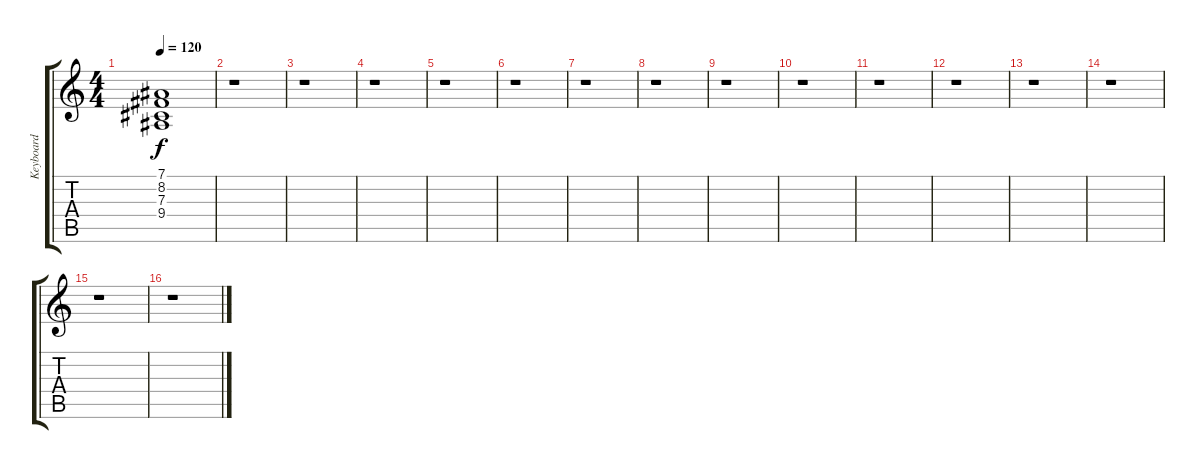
\track ("Keyboard" "Keyboard") {instrument stringensemble1}
\staff {score tabs}
\tuning (Eb4 Bb3 Gb3 Db3 Bb2 F2) {hide}
\ts (4 4)
\tempo 120
\clef g2
\ks c
(7.1 8.2 7.3 9.4).1{dy f} |
r.1 |
r.1 |
r.1 |
r.1 |
r.1 |
r.1 |
r.1 |
r.1 |
r.1 |
r.1 |
r.1 |
r.1 |
r.1 |
r.1 |
r.1
